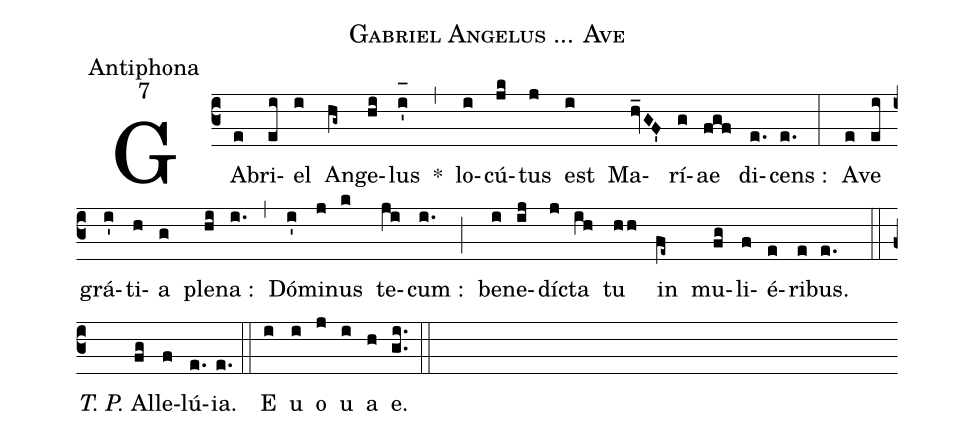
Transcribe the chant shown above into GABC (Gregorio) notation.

name:Gabriel Angelus ... Ave;
office-part:Antiphona;
mode:7;
%%
(c3) GA(e)bri(ei)el(i) An(hg~)ge(hi)lus(i'_[oh:h]) *(,) lo(i)cú(jk)tus(j) est(i) Ma(hv_GF')rí(g)ae(fgf) di(e.)cens :(e.) (:) A(e)ve(ei) grá(i')ti(h)a(g) ple(hi)na :(i.) (,) Dó(i')mi(j)nus(k) te(ji)cum :(i.) (;) be(i)ne(ij)dí(j)cta(ih) tu(hh) in(fe~) mu(fg)li(f)é(e)ri(e)bus.(e.) (::) <i>T. P.</i> Al(fg)le(f)lú(e.){ia}.(e.) (::) <eu>E(i) u(i) o(j) u(i) a(h) e.</eu>(gi..) (::)
